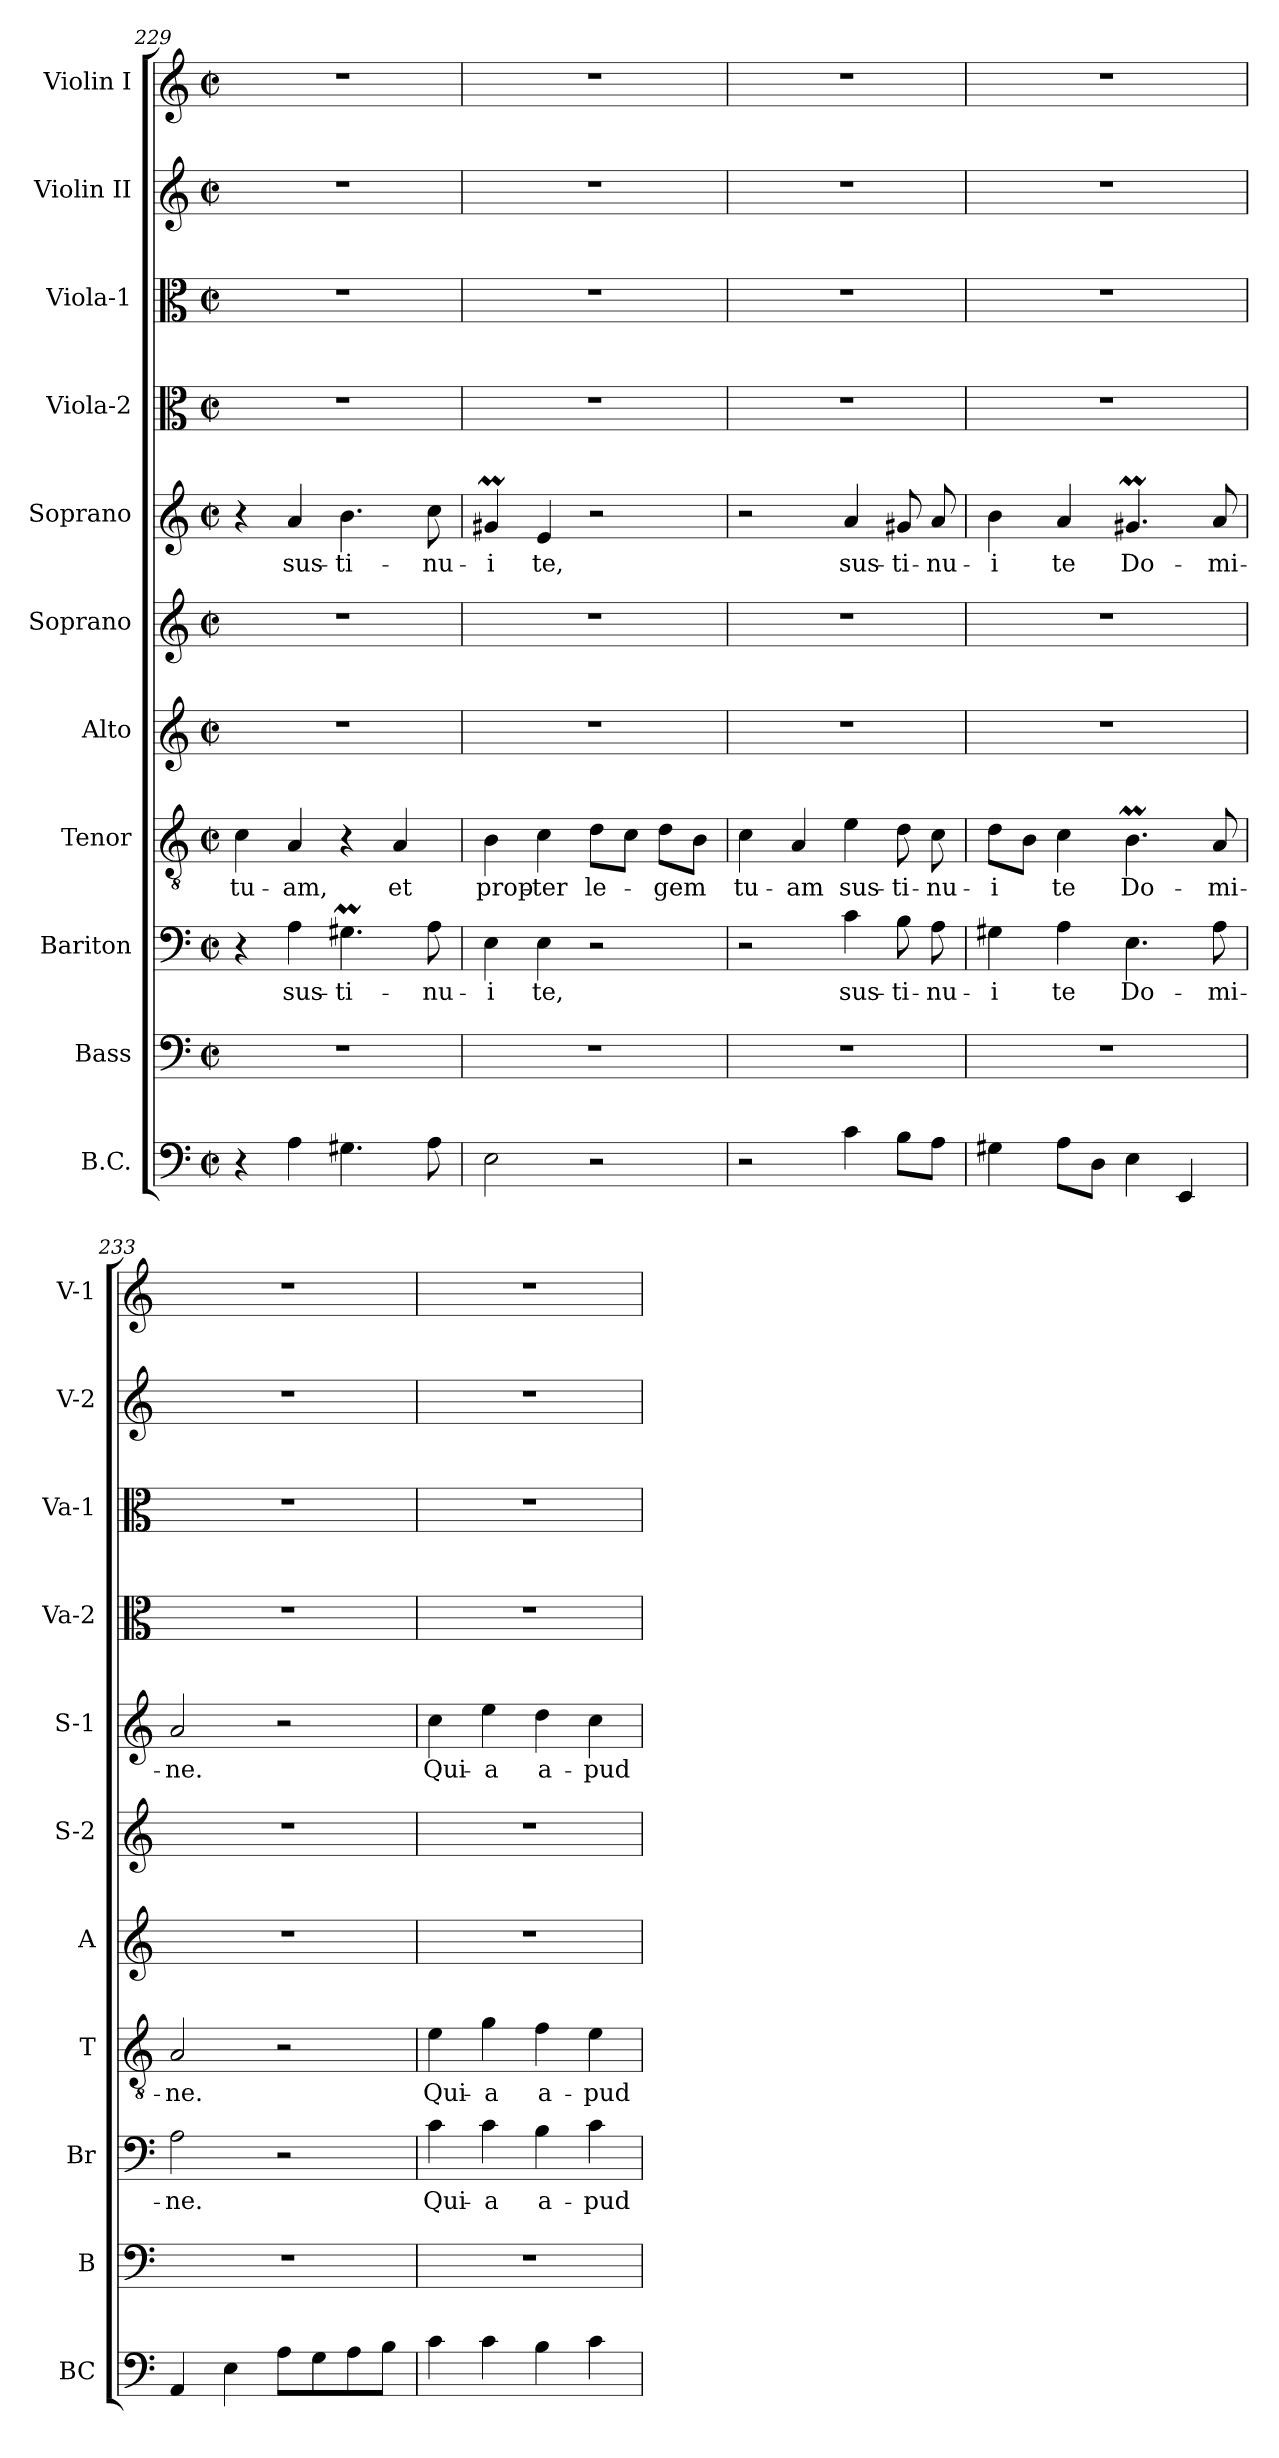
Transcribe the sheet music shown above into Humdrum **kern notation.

**kern	**kern	**kern	**text	**kern	**text	**kern	**kern	**kern	**text	**kern	**kern	**kern	**kern
*part11	*part10	*part9	*part9	*part8	*part8	*part7	*part6	*part5	*part5	*part4	*part3	*part2	*part1
*staff11	*staff10	*staff9	*staff9	*staff8	*staff8	*staff7	*staff6	*staff5	*staff5	*staff4	*staff3	*staff2	*staff1
*I"B.C.	*I"Bass	*I"Bariton	*	*I"Tenor	*	*I"Alto	*I"Soprano	*I"Soprano	*	*I"Viola-2	*I"Viola-1	*I"Violin II	*I"Violin I
*I'BC	*I'B	*I'Br	*	*I'T	*	*I'A	*I'S-2	*I'S-1	*	*I'Va-2	*I'Va-1	*I'V-2	*I'V-1
!!LO:LB:g=z
*clefF4	*clefF4	*clefF4	*	*clefGv2	*	*clefG2	*clefG2	*clefG2	*	*clefC3	*clefC3	*clefG2	*clefG2
*k[]	*k[]	*k[]	*	*k[]	*	*k[]	*k[]	*k[]	*	*k[]	*k[]	*k[]	*k[]
*C:	*C:	*C:	*	*C:	*	*C:	*C:	*C:	*	*C:	*C:	*C:	*C:
*M2/2	*M2/2	*M2/2	*	*M2/2	*	*M2/2	*M2/2	*M2/2	*	*M2/2	*M2/2	*M2/2	*M2/2
*met(c|)	*met(c|)	*met(c|)	*	*met(c|)	*	*met(c|)	*met(c|)	*met(c|)	*	*met(c|)	*met(c|)	*met(c|)	*met(c|)
=229	=229	=229	=229	=229	=229	=229	=229	=229	=229	=229	=229	=229	=229
!	!	!	!	!	!LO:LY:b	!	!	!	!	!	!	!	!
4r	1r	4r	.	4c\	tu-	1r	1r	4r	.	1r	1r	1r	1r
!	!	!	!LO:LY:b	!	!LO:LY:b	!	!	!	!LO:LY:b	!	!	!	!
4A\	.	4A\	sus-	4A/	-am,	.	.	4a/	sus-	.	.	.	.
!	!	!	!LO:LY:b	!	!	!	!	!	!LO:LY:b	!	!	!	!
4.G#X\	.	4.G#Xm\	-ti-	4r	.	.	.	4.b\	-ti-	.	.	.	.
!	!	!	!	!	!LO:LY:b	!	!	!	!	!	!	!	!
.	.	.	.	4A/	et	.	.	.	.	.	.	.	.
!	!	!	!LO:LY:b	!	!	!	!	!	!LO:LY:b	!	!	!	!
8A\	.	8A\	-nu-	.	.	.	.	8cc\	-nu-	.	.	.	.
=230	=230	=230	=230	=230	=230	=230	=230	=230	=230	=230	=230	=230	=230
!	!	!	!LO:LY:b	!	!LO:LY:b	!	!	!	!LO:LY:b	!	!	!	!
2E\	1r	4E\	-i	4B\	prop-	1r	1r	4g#Xm/	-i	1r	1r	1r	1r
!	!	!	!LO:LY:b	!	!LO:LY:b	!	!	!	!LO:LY:b	!	!	!	!
.	.	4E\	te,	4c\	-ter	.	.	4e/	te,	.	.	.	.
!	!	!	!	!	!LO:LY:b	!	!	!	!	!	!	!	!
2r	.	2r	.	8d\L	le-	.	.	2r	.	.	.	.	.
.	.	.	.	8c\J	.	.	.	.	.	.	.	.	.
!	!	!	!	!	!LO:LY:b	!	!	!	!	!	!	!	!
.	.	.	.	8d\L	-gem	.	.	.	.	.	.	.	.
.	.	.	.	8B\J	.	.	.	.	.	.	.	.	.
=231	=231	=231	=231	=231	=231	=231	=231	=231	=231	=231	=231	=231	=231
!	!	!	!	!	!LO:LY:b	!	!	!	!	!	!	!	!
2r	1r	2r	.	4c\	tu-	1r	1r	2r	.	1r	1r	1r	1r
!	!	!	!	!	!LO:LY:b	!	!	!	!	!	!	!	!
.	.	.	.	4A/	-am	.	.	.	.	.	.	.	.
!	!	!	!LO:LY:b	!	!LO:LY:b	!	!	!	!LO:LY:b	!	!	!	!
4c\	.	4c\	sus-	4e\	sus-	.	.	4a/	sus-	.	.	.	.
!	!	!	!LO:LY:b	!	!LO:LY:b	!	!	!	!LO:LY:b	!	!	!	!
8B\L	.	8B\	-ti-	8d\	-ti-	.	.	8g#X/	-ti-	.	.	.	.
!	!	!	!LO:LY:b	!	!LO:LY:b	!	!	!	!LO:LY:b	!	!	!	!
8A\J	.	8A\	-nu-	8c\	-nu-	.	.	8a/	-nu-	.	.	.	.
=232	=232	=232	=232	=232	=232	=232	=232	=232	=232	=232	=232	=232	=232
!	!	!	!LO:LY:b	!	!LO:LY:b	!	!	!	!LO:LY:b	!	!	!	!
4G#X\	1r	4G#X\	-i	8d\L	-i	1r	1r	4b\	-i	1r	1r	1r	1r
.	.	.	.	8B\J	.	.	.	.	.	.	.	.	.
!	!	!	!LO:LY:b	!	!LO:LY:b	!	!	!	!LO:LY:b	!	!	!	!
8A\L	.	4A\	te	4c\	te	.	.	4a/	te	.	.	.	.
8D\J	.	.	.	.	.	.	.	.	.	.	.	.	.
!	!	!	!LO:LY:b	!	!LO:LY:b	!	!	!	!LO:LY:b	!	!	!	!
4E\	.	4.E\	Do-	4.Bm\	Do-	.	.	4.g#Xm/	Do-	.	.	.	.
4EE/	.	.	.	.	.	.	.	.	.	.	.	.	.
!	!	!	!LO:LY:b	!	!LO:LY:b	!	!	!	!LO:LY:b	!	!	!	!
.	.	8A\	-mi-	8A/	-mi-	.	.	8a/	-mi-	.	.	.	.
=233	=233	=233	=233	=233	=233	=233	=233	=233	=233	=233	=233	=233	=233
!	!	!	!LO:LY:b	!	!LO:LY:b	!	!	!	!LO:LY:b	!	!	!	!
4AA/	1r	2A\	-ne.	2A/	-ne.	1r	1r	2a/	-ne.	1r	1r	1r	1r
4E\	.	.	.	.	.	.	.	.	.	.	.	.	.
8A\L	.	2r	.	2r	.	.	.	2r	.	.	.	.	.
8G\	.	.	.	.	.	.	.	.	.	.	.	.	.
8A\	.	.	.	.	.	.	.	.	.	.	.	.	.
8B\J	.	.	.	.	.	.	.	.	.	.	.	.	.
!!LO:LB:g=z
=234	=234	=234	=234	=234	=234	=234	=234	=234	=234	=234	=234	=234	=234
!	!	!	!LO:LY:b	!	!LO:LY:b	!	!	!	!LO:LY:b	!	!	!	!
4c\	1r	4c\	Qui-	4e\	Qui-	1r	1r	4cc\	Qui-	1r	1r	1r	1r
!	!	!	!LO:LY:b	!	!LO:LY:b	!	!	!	!LO:LY:b	!	!	!	!
4c\	.	4c\	-a	4g\	-a	.	.	4ee\	-a	.	.	.	.
!	!	!	!LO:LY:b	!	!LO:LY:b	!	!	!	!LO:LY:b	!	!	!	!
4B\	.	4B\	a-	4f\	a-	.	.	4dd\	a-	.	.	.	.
!	!	!	!LO:LY:b	!	!LO:LY:b	!	!	!	!LO:LY:b	!	!	!	!
4c\	.	4c\	-pud-	4e\	-pud-	.	.	4cc\	-pud	.	.	.	.
=	=	=	=	=	=	=	=	=	=	=	=	=	=
*-	*-	*-	*-	*-	*-	*-	*-	*-	*-	*-	*-	*-	*-
